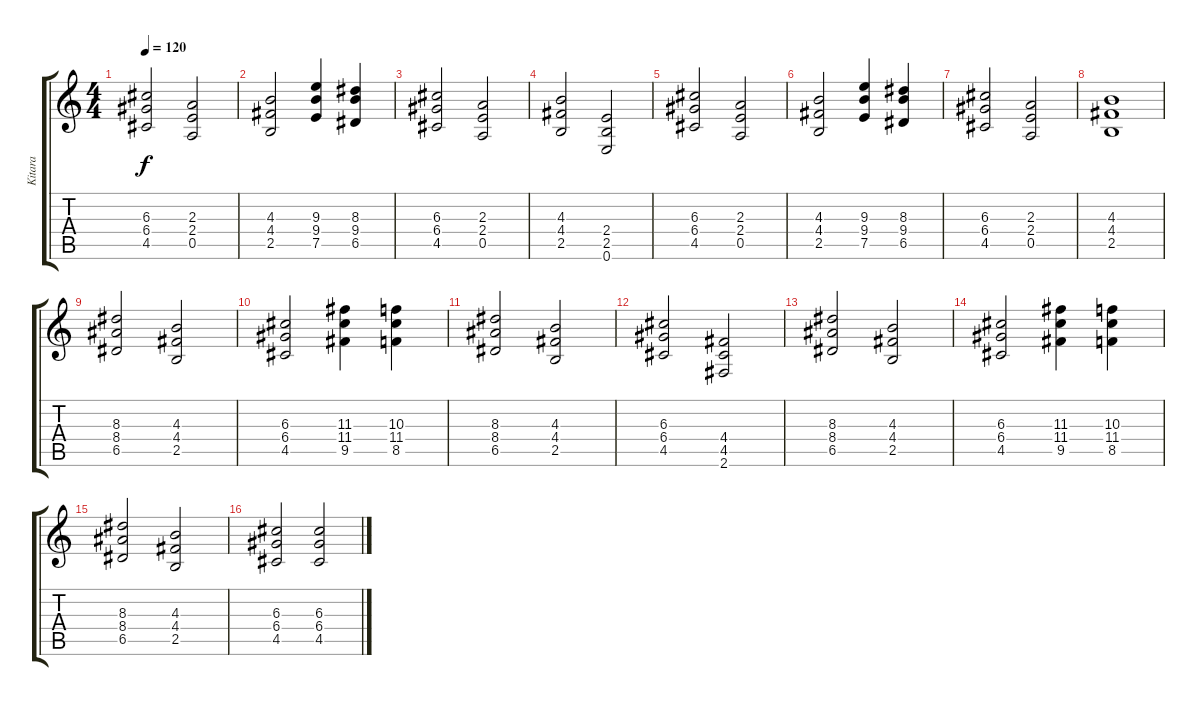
\track ("Kitara" "Kitara") {instrument distortionguitar}
\staff {score tabs}
\tuning (E4 B3 G3 D3 A2 E2) {hide}
\ts (4 4)
\tempo 120
\clef g2
\ks c
(6.3 6.4 4.5).2{dy f} (2.3 2.4 0.5).2 |
(4.3 4.4 2.5).2 (9.3 9.4 7.5).4 (8.3 9.4 6.5).4 |
(6.3 6.4 4.5).2 (2.3 2.4 0.5).2 |
(4.3 4.4 2.5).2 (2.4 2.5 0.6).2 |
(6.3 6.4 4.5).2 (2.3 2.4 0.5).2 |
(4.3 4.4 2.5).2 (9.3 9.4 7.5).4 (8.3 9.4 6.5).4 |
(6.3 6.4 4.5).2 (2.3 2.4 0.5).2 |
(4.3 4.4 2.5).1 |
(8.3 8.4 6.5).2 (4.3 4.4 2.5).2 |
(6.3 6.4 4.5).2 (11.3 11.4 9.5).4 (10.3 11.4 8.5).4 |
(8.3 8.4 6.5).2 (4.3 4.4 2.5).2 |
(6.3 6.4 4.5).2 (4.4 4.5 2.6).2 |
(8.3 8.4 6.5).2 (4.3 4.4 2.5).2 |
(6.3 6.4 4.5).2 (11.3 11.4 9.5).4 (10.3 11.4 8.5).4 |
(8.3 8.4 6.5).2 (4.3 4.4 2.5).2 |
(6.3 6.4 4.5).2 (6.3 6.4 4.5).2
